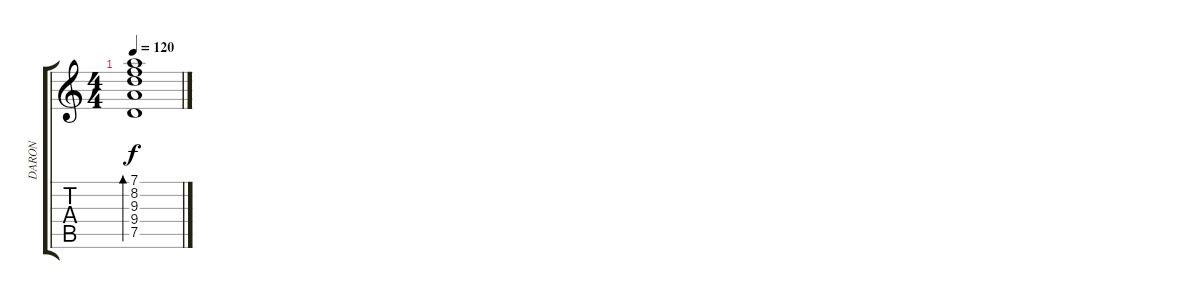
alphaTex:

\track ("DARON" "DARON") {instrument acousticguitarsteel}
\staff {score tabs}
\tuning (D4 A3 F3 C3 G2 C2) {hide}
\ts (4 4)
\tempo 120
\clef g2
\ks c
(7.1 8.2 9.3 9.4 7.5).1{bd 60 dy f}
